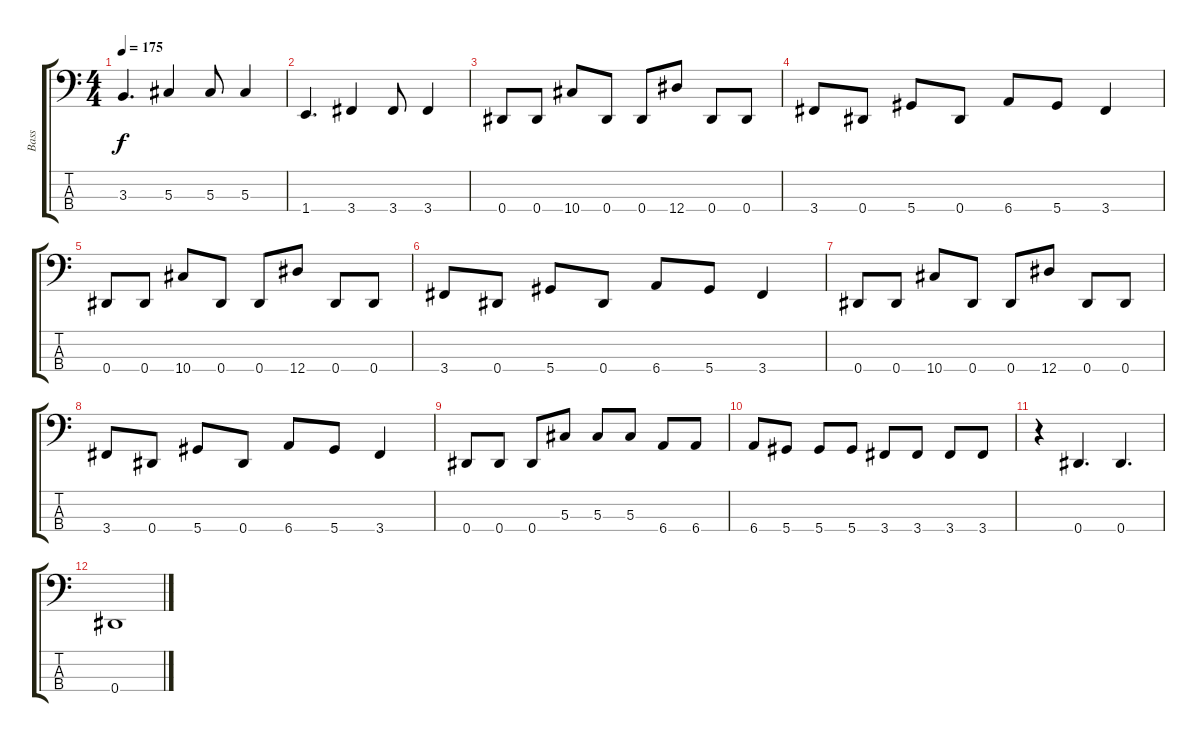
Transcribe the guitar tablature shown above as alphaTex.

\track ("Bass" "Bass") {instrument electricbassfinger}
\staff {score tabs}
\tuning (Gb2 Db2 Ab1 Eb1) {hide}
\ts (4 4)
\tempo 175
\clef f4
\ks c
3.3.4{d dy f} 5.3.4 5.3.8 5.3.4 |
1.4.4{d} 3.4.4 3.4.8 3.4.4 |
0.4.8 0.4.8 10.4.8 0.4.8 0.4.8 12.4.8 0.4.8 0.4.8 |
3.4.8 0.4.8 5.4.8 0.4.8 6.4.8 5.4.8 3.4.4 |
0.4.8 0.4.8 10.4.8 0.4.8 0.4.8 12.4.8 0.4.8 0.4.8 |
3.4.8 0.4.8 5.4.8 0.4.8 6.4.8 5.4.8 3.4.4 |
0.4.8 0.4.8 10.4.8 0.4.8 0.4.8 12.4.8 0.4.8 0.4.8 |
3.4.8 0.4.8 5.4.8 0.4.8 6.4.8 5.4.8 3.4.4 |
0.4.8 0.4.8 0.4.8 5.3.8 5.3.8 5.3.8 6.4.8 6.4.8 |
6.4.8 5.4.8 5.4.8 5.4.8 3.4.8 3.4.8 3.4.8 3.4.8 |
r.4 0.4.4{d} 0.4.4{d} |
0.4.1
